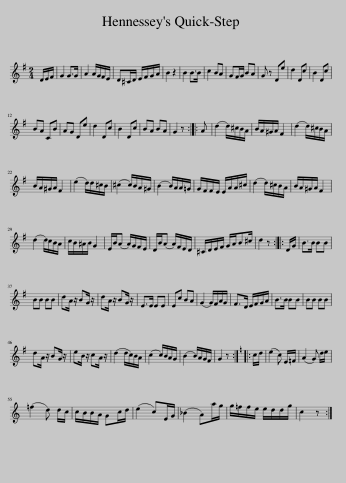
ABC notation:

X:1
L:1/8
M:2/4
I:linebreak $
K:G
V:1 treble
V:1
 D/E/F/ | G2 G>G | A2 A/G/F/E/ | D^C/D/ E/F/G/A/ | B2 z2 | %5
 B2 B>B | c2 BA | GF/G/ BA | G z De | d2 Dc | %10
 B2 Dc |$ BA CB | AG De | d2 Dc | B2 Dc | %15
 BA BA | G2 z :: A | (d2 d/)^c/B/A/ | B/A/^G/A/ F2 | %20
 (d2 d/)^c/B/A/ |$ B/A/^G/A/ F2 | (e2 d/)d/^c/B/ | (^c2 c/)B/A/^G/ | (B2 B/)A/A/=G/ | %25
 G/F/F/E/ E/A/A/^c/ | (d2 d/)^c/B/A/ | B/A/^G/A/ F2 |$ (d2 d/)c/B/A/ | c/B/^A/B/ G2 | %30
 E/B/(A A/)G/F/E/ | D/B/(A A/)F/E/D/ | ^C/D/E/F/ G/A/B^c/ | d2 z :: D/G/ | %35
 B>B BB |$ BB BB | dA/ z/ BG/ z/ | dA/ z/ BG/ z/ | E>E EE | %40
 Ec BA | (G2 G/)F/A/G/ | F>D E/F/G/A/ | B>B BB | BB BB |$ %45
 dA/ z/ BG/ z/ | eB/ z/ cA/ z/ | (d2 d/c/)B/A/ | (c2 c/)B/A/G/ | (B2 B/)A/G/F/ | %50
 G2 z ::[K:C] c/d/ | (e2 c) E/=F/ | (A2 G) d/e/ |$ (=f2 d) d/c/ | %55
 c/B/B/A/ Gc/d/ | (e2 c)E/G/ | (_B2 A)a/g/ | g/=f/f/e/ e/d/d/g/ | c2 z :| %60
